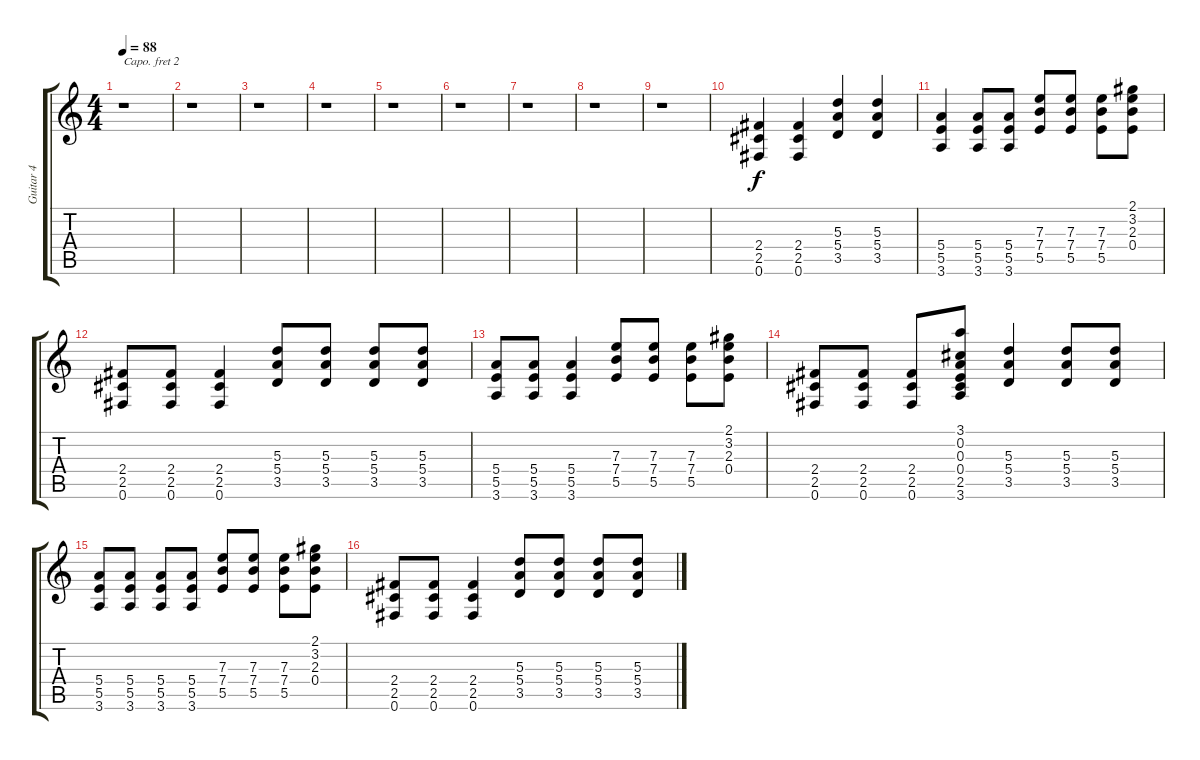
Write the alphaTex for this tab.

\track ("Guitar 4 " "Guitar 4 ") {instrument distortionguitar}
\staff {score tabs}
\capo 2
\tuning (E4 B3 G3 D3 A2 E2) {hide}
\ts (4 4)
\tempo 88
\clef g2
\ks c
r.1{dy f instrument distortionguitar} |
r.1 |
r.1 |
r.1 |
r.1 |
r.1 |
r.1 |
r.1 |
r.1 |
(2.4 2.5 0.6).4 (2.4 2.5 0.6).4 (5.3 5.4 3.5).4 (5.3 5.4 3.5).4 |
(5.4 5.5 3.6).4 (5.4 5.5 3.6).8 (5.4 5.5 3.6).8 (7.3 7.4 5.5).8 (7.3 7.4 5.5).8 (7.3 7.4 5.5).8 (2.1 3.2 2.3 0.4).8 |
(2.4 2.5 0.6).8 (2.4 2.5 0.6).8 (2.4 2.5 0.6).4 (5.3 5.4 3.5).8 (5.3 5.4 3.5).8 (5.3 5.4 3.5).8 (5.3 5.4 3.5).8 |
(5.4 5.5 3.6).8 (5.4 5.5 3.6).8 (5.4 5.5 3.6).4 (7.3 7.4 5.5).8 (7.3 7.4 5.5).8 (7.3 7.4 5.5).8 (2.1 3.2 2.3 0.4).8 |
(2.4 2.5 0.6).8 (2.4 2.5 0.6).8 (2.4 2.5 0.6).8 (3.1 0.2 0.3 0.4 2.5 3.6).8 (5.3 5.4 3.5).4 (5.3 5.4 3.5).8 (5.3 5.4 3.5).8 |
(5.4 5.5 3.6).8 (5.4 5.5 3.6).8 (5.4 5.5 3.6).8 (5.4 5.5 3.6).8 (7.3 7.4 5.5).8 (7.3 7.4 5.5).8 (7.3 7.4 5.5).8 (2.1 3.2 2.3 0.4).8 |
(2.4 2.5 0.6).8 (2.4 2.5 0.6).8 (2.4 2.5 0.6).4 (5.3 5.4 3.5).8 (5.3 5.4 3.5).8 (5.3 5.4 3.5).8 (5.3 5.4 3.5).8
